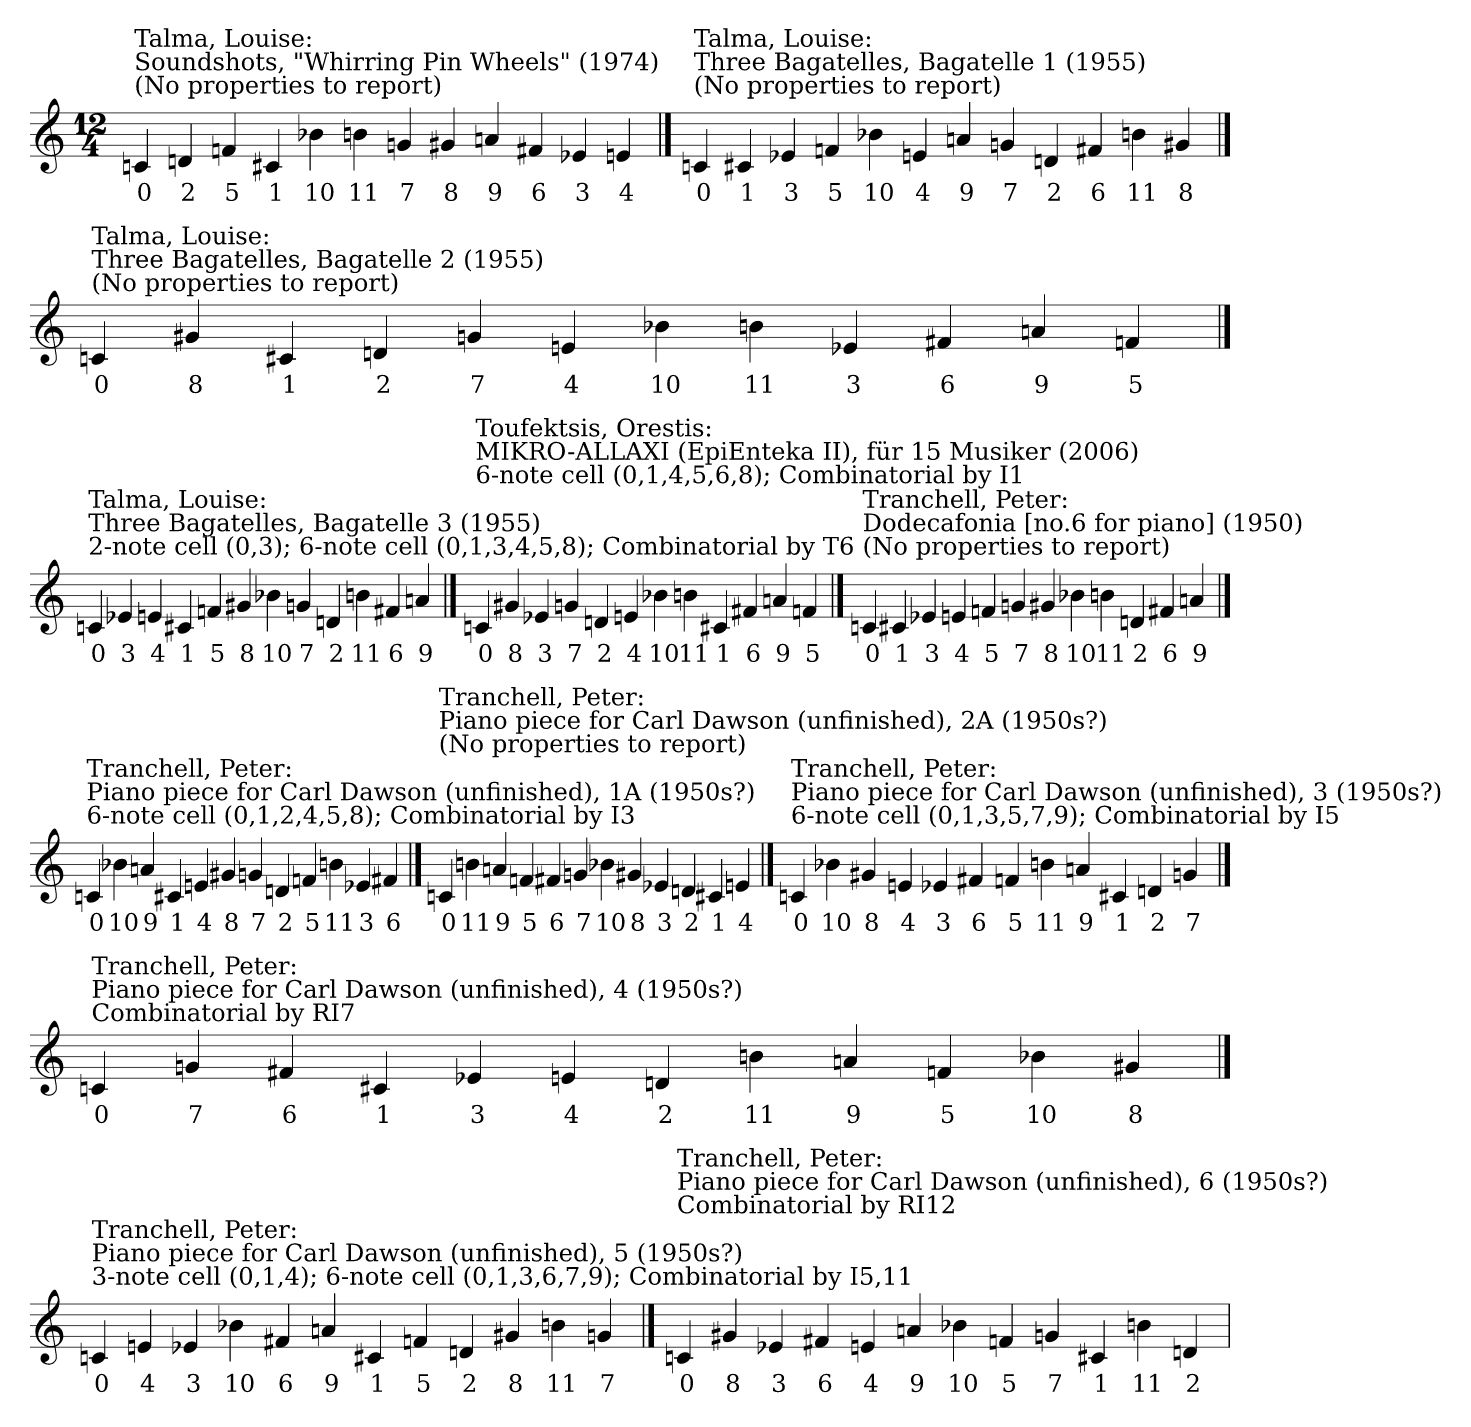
**kern	**text
*part1	*part1
*staff1	*staff1
!!LO:LB:g=z
*M12/4	*
==1477	==1477
!LO:TX:t=Talma, Louise&colon; \nSoundshots, "Whirring Pin Wheels" (1974)\n(No properties to report)	!
4cn	0
4dn	2
4fn	5
4c#X	1
4b-X	10
4bn	11
4gn	7
4g#X	8
4an	9
4f#X	6
4e-X	3
4en	4
!!LO:LB:g=z
==1478	==1478
!LO:TX:t=Talma, Louise&colon; \nThree Bagatelles, Bagatelle 1 (1955)\n(No properties to report)	!
4cn	0
4c#X	1
4e-X	3
4fn	5
4b-X	10
4en	4
4an	9
4gn	7
4dn	2
4f#X	6
4bn	11
4g#X	8
!!LO:LB:g=z
==1479	==1479
!LO:TX:t=Talma, Louise&colon; \nThree Bagatelles, Bagatelle 2 (1955)\n(No properties to report)	!
4cn	0
4g#X	8
4c#X	1
4dn	2
4gn	7
4en	4
4b-X	10
4bn	11
4e-X	3
4f#X	6
4an	9
4fn	5
!!LO:LB:g=z
==1480	==1480
!LO:TX:t=Talma, Louise&colon; \nThree Bagatelles, Bagatelle 3 (1955)\n2-note cell (0,3); 6-note cell (0,1,3,4,5,8); Combinatorial by T6	!
4cn	0
4e-X	3
4en	4
4c#X	1
4fn	5
4g#X	8
4b-X	10
4gn	7
4dn	2
4bn	11
4f#X	6
4an	9
!!LO:LB:g=z
==1481	==1481
!LO:TX:t=Toufektsis, Orestis&colon; \nMIKRO-ALLAXI (EpiEnteka II), für 15 Musiker (2006)\n6-note cell (0,1,4,5,6,8); Combinatorial by I1	!
4cn	0
4g#X	8
4e-X	3
4gn	7
4dn	2
4en	4
4b-X	10
4bn	11
4c#X	1
4f#X	6
4an	9
4fn	5
!!LO:LB:g=z
==1482	==1482
!LO:TX:t=Tranchell, Peter&colon; \nDodecafonia [no.6 for piano] (1950)\n(No properties to report)	!
4cn	0
4c#X	1
4e-X	3
4en	4
4fn	5
4gn	7
4g#X	8
4b-X	10
4bn	11
4dn	2
4f#X	6
4an	9
!!LO:LB:g=z
==1483	==1483
!LO:TX:t=Tranchell, Peter&colon; \nPiano piece for Carl Dawson (unfinished), 1A (1950s?)\n6-note cell (0,1,2,4,5,8); Combinatorial by I3	!
4cn	0
4b-X	10
4an	9
4c#X	1
4en	4
4g#X	8
4gn	7
4dn	2
4fn	5
4bn	11
4e-X	3
4f#X	6
!!LO:LB:g=z
==1484	==1484
!LO:TX:t=Tranchell, Peter&colon; \nPiano piece for Carl Dawson (unfinished), 2A (1950s?)\n(No properties to report)	!
4cn	0
4bn	11
4an	9
4fn	5
4f#X	6
4gn	7
4b-X	10
4g#X	8
4e-X	3
4dn	2
4c#X	1
4en	4
!!LO:LB:g=z
==1485	==1485
!LO:TX:t=Tranchell, Peter&colon; \nPiano piece for Carl Dawson (unfinished), 3 (1950s?)\n6-note cell (0,1,3,5,7,9); Combinatorial by I5	!
4cn	0
4b-X	10
4g#X	8
4en	4
4e-X	3
4f#X	6
4fn	5
4bn	11
4an	9
4c#X	1
4dn	2
4gn	7
!!LO:LB:g=z
==1486	==1486
!LO:TX:t=Tranchell, Peter&colon; \nPiano piece for Carl Dawson (unfinished), 4 (1950s?)\nCombinatorial by RI7	!
4cn	0
4gn	7
4f#X	6
4c#X	1
4e-X	3
4en	4
4dn	2
4bn	11
4an	9
4fn	5
4b-X	10
4g#X	8
!!LO:LB:g=z
==1487	==1487
!LO:TX:t=Tranchell, Peter&colon; \nPiano piece for Carl Dawson (unfinished), 5 (1950s?)\n3-note cell (0,1,4); 6-note cell (0,1,3,6,7,9); Combinatorial by I5,11	!
4cn	0
4en	4
4e-X	3
4b-X	10
4f#X	6
4an	9
4c#X	1
4fn	5
4dn	2
4g#X	8
4bn	11
4gn	7
!!LO:LB:g=z
==1488	==1488
!LO:TX:t=Tranchell, Peter&colon; \nPiano piece for Carl Dawson (unfinished), 6 (1950s?)\nCombinatorial by RI12	!
4cn	0
4g#X	8
4e-X	3
4f#X	6
4en	4
4an	9
4b-X	10
4fn	5
4gn	7
4c#X	1
4bn	11
4dn	2
=	=
*-	*-
